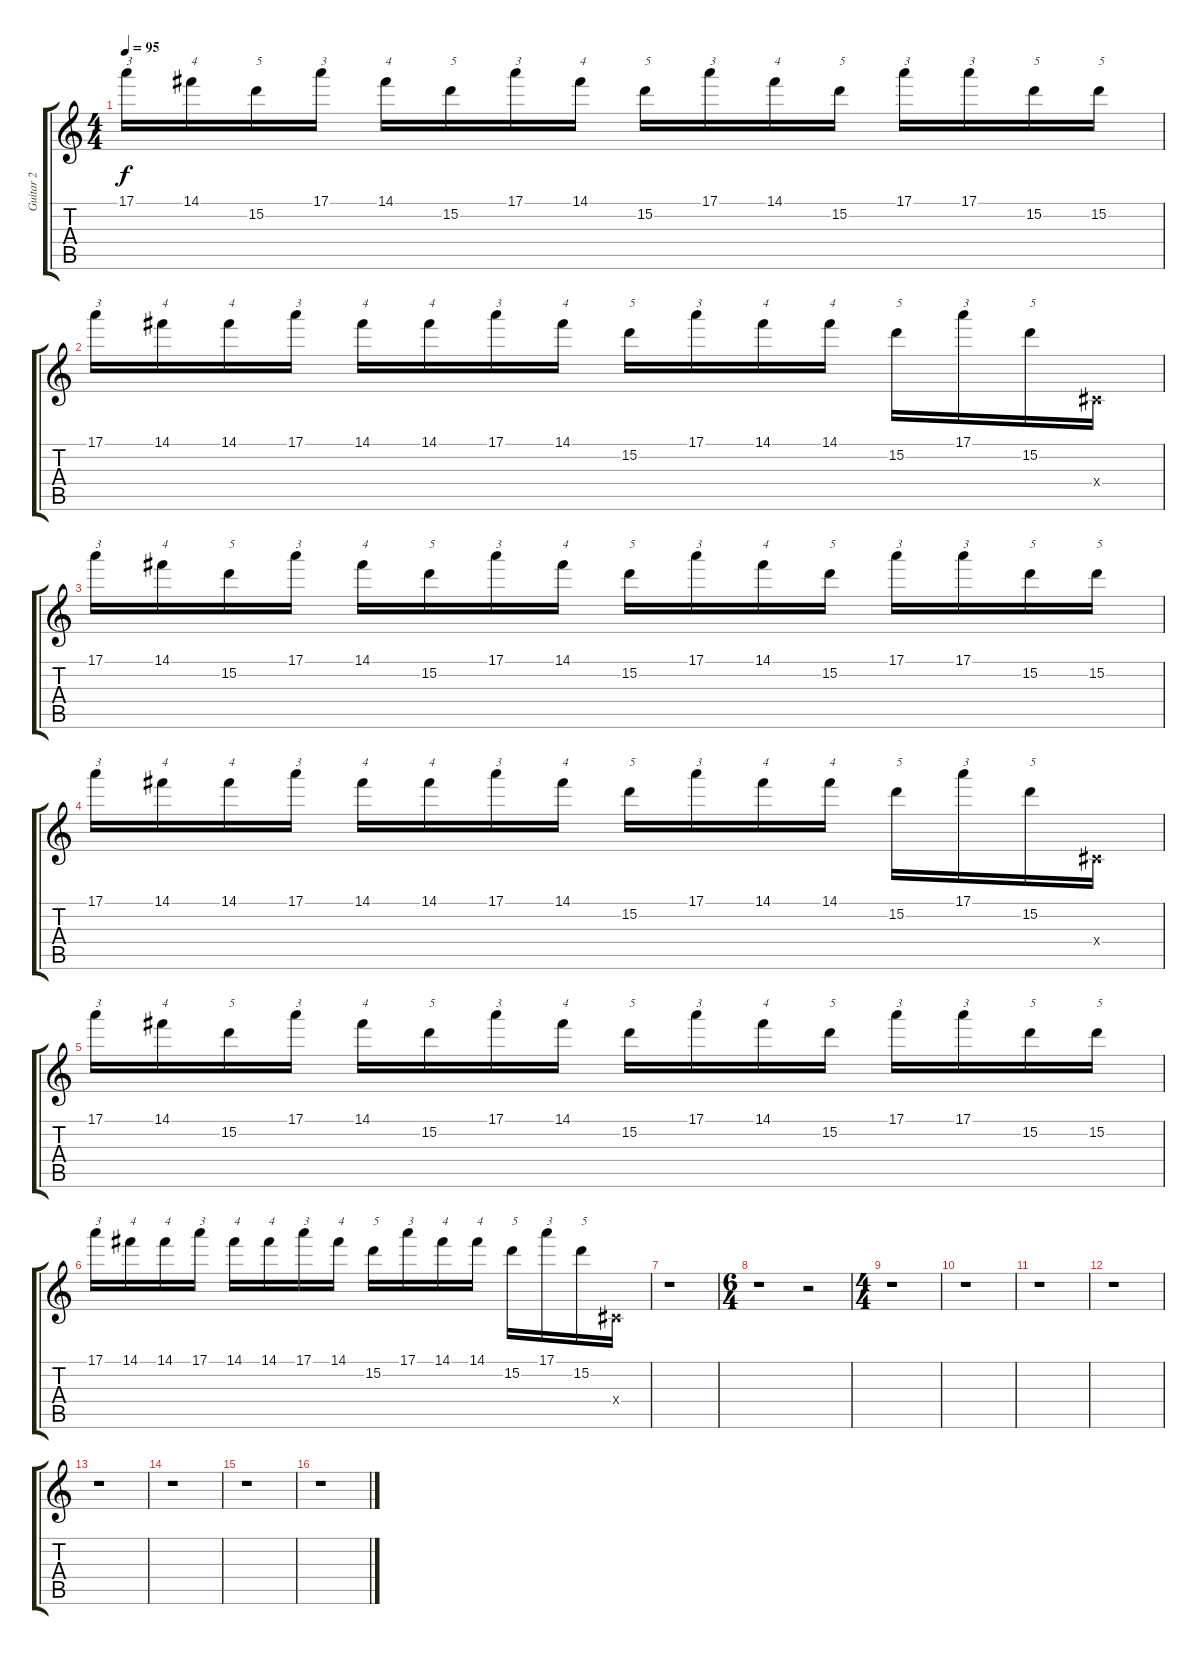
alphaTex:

\track ("Guitar 2" "Guitar 2") {instrument overdrivenguitar}
\staff {score tabs}
\tuning (E4 B3 G3 D3 A2 E2) {hide}
\ts (4 4)
\tempo 95
\clef g2
\ks c
17.1.16{txt "3" dy f volume 13 instrument guitarharmonics} 14.1.16{txt "4"} 15.2.16{txt "5"} 17.1.16{txt "3"} 14.1.16{txt "4"} 15.2.16{txt "5"} 17.1.16{txt "3"} 14.1.16{txt "4"} 15.2.16{txt "5"} 17.1.16{txt "3"} 14.1.16{txt "4"} 15.2.16{txt "5"} 17.1.16{txt "3"} 17.1.16{txt "3"} 15.2.16{txt "5"} 15.2.16{txt "5"} |
17.1.16{txt "3" volume 13 instrument guitarharmonics} 14.1.16{txt "4"} 14.1.16{txt "4"} 17.1.16{txt "3"} 14.1.16{txt "4"} 14.1.16{txt "4"} 17.1.16{txt "3"} 14.1.16{txt "4"} 15.2.16{txt "5"} 17.1.16{txt "3"} 14.1.16{txt "4"} 14.1.16{txt "4"} 15.2.16{txt "5"} 17.1.16{txt "3"} 15.2.16{txt "5"} -1.4{x}.16 |
17.1.16{txt "3" volume 13 instrument guitarharmonics} 14.1.16{txt "4"} 15.2.16{txt "5"} 17.1.16{txt "3"} 14.1.16{txt "4"} 15.2.16{txt "5"} 17.1.16{txt "3"} 14.1.16{txt "4"} 15.2.16{txt "5"} 17.1.16{txt "3"} 14.1.16{txt "4"} 15.2.16{txt "5"} 17.1.16{txt "3"} 17.1.16{txt "3"} 15.2.16{txt "5"} 15.2.16{txt "5"} |
17.1.16{txt "3" volume 13 instrument guitarharmonics} 14.1.16{txt "4"} 14.1.16{txt "4"} 17.1.16{txt "3"} 14.1.16{txt "4"} 14.1.16{txt "4"} 17.1.16{txt "3"} 14.1.16{txt "4"} 15.2.16{txt "5"} 17.1.16{txt "3"} 14.1.16{txt "4"} 14.1.16{txt "4"} 15.2.16{txt "5"} 17.1.16{txt "3"} 15.2.16{txt "5"} -1.4{x}.16 |
17.1.16{txt "3" volume 13 instrument guitarharmonics} 14.1.16{txt "4"} 15.2.16{txt "5"} 17.1.16{txt "3"} 14.1.16{txt "4"} 15.2.16{txt "5"} 17.1.16{txt "3"} 14.1.16{txt "4"} 15.2.16{txt "5"} 17.1.16{txt "3"} 14.1.16{txt "4"} 15.2.16{txt "5"} 17.1.16{txt "3"} 17.1.16{txt "3"} 15.2.16{txt "5"} 15.2.16{txt "5"} |
17.1.16{txt "3" volume 13 instrument guitarharmonics} 14.1.16{txt "4"} 14.1.16{txt "4"} 17.1.16{txt "3"} 14.1.16{txt "4"} 14.1.16{txt "4"} 17.1.16{txt "3"} 14.1.16{txt "4"} 15.2.16{txt "5"} 17.1.16{txt "3"} 14.1.16{txt "4"} 14.1.16{txt "4"} 15.2.16{txt "5"} 17.1.16{txt "3"} 15.2.16{txt "5"} -1.4{x}.16 |
r.1 |
\ts (6 4)
r.1 r.2 |
\ts (4 4)
r.1 |
r.1 |
r.1 |
r.1 |
r.1 |
r.1 |
r.1 |
r.1
